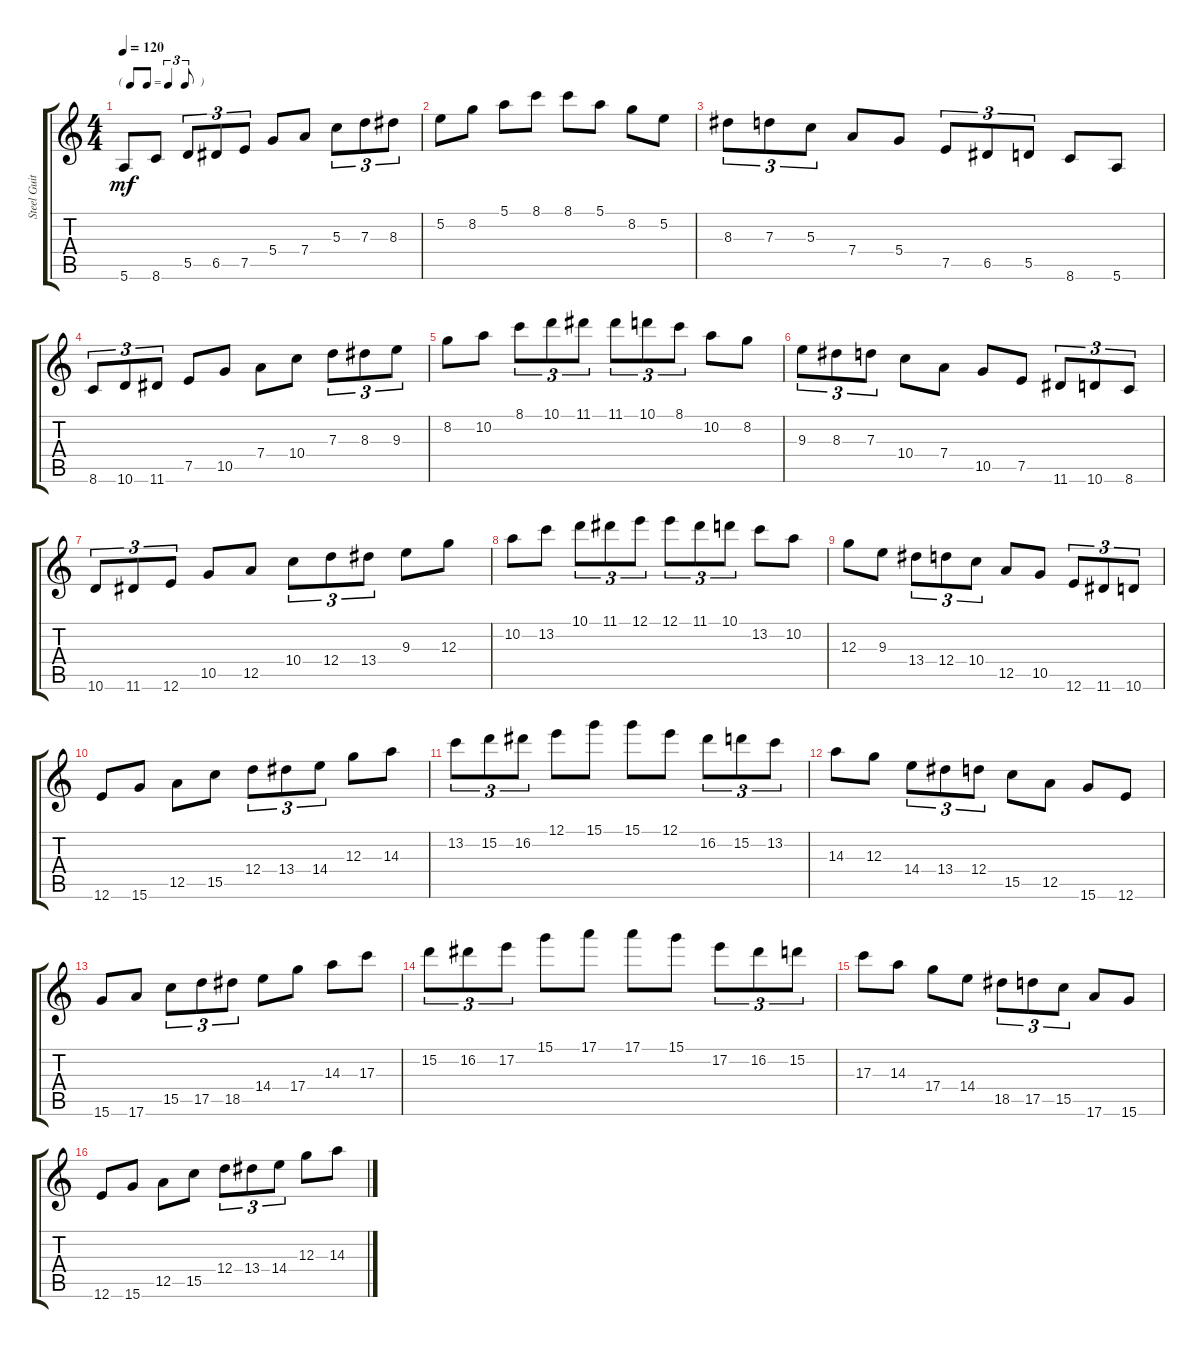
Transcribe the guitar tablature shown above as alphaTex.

\track ("Steel Guitar" "Steel Guit") {instrument acousticguitarsteel}
\staff {score tabs}
\tuning (E4 B3 G3 D3 A2 E2) {hide}
\ts (4 4)
\tf triplet8th
\tempo 120
\clef g2
\ks c
5.6.8{dy mf instrument acousticguitarsteel} 8.6.8 5.5.8{tu (3 2)} 6.5.8{tu (3 2)} 7.5.8{tu (3 2)} 5.4.8 7.4.8 5.3.8{tu (3 2)} 7.3.8{tu (3 2)} 8.3.8{tu (3 2)} |
5.2.8 8.2.8 5.1.8 8.1.8 8.1.8 5.1.8 8.2.8 5.2.8 |
8.3.8{tu (3 2)} 7.3.8{tu (3 2)} 5.3.8{tu (3 2)} 7.4.8 5.4.8 7.5.8{tu (3 2)} 6.5.8{tu (3 2)} 5.5.8{tu (3 2)} 8.6.8 5.6.8 |
8.6.8{tu (3 2)} 10.6.8{tu (3 2)} 11.6.8{tu (3 2)} 7.5.8 10.5.8 7.4.8 10.4.8 7.3.8{tu (3 2)} 8.3.8{tu (3 2)} 9.3.8{tu (3 2)} |
8.2.8 10.2.8 8.1.8{tu (3 2)} 10.1.8{tu (3 2)} 11.1.8{tu (3 2)} 11.1.8{tu (3 2)} 10.1.8{tu (3 2)} 8.1.8{tu (3 2)} 10.2.8 8.2.8 |
9.3.8{tu (3 2)} 8.3.8{tu (3 2)} 7.3.8{tu (3 2)} 10.4.8 7.4.8 10.5.8 7.5.8 11.6.8{tu (3 2)} 10.6.8{tu (3 2)} 8.6.8{tu (3 2)} |
10.6.8{tu (3 2)} 11.6.8{tu (3 2)} 12.6.8{tu (3 2)} 10.5.8 12.5.8 10.4.8{tu (3 2)} 12.4.8{tu (3 2)} 13.4.8{tu (3 2)} 9.3.8 12.3.8 |
10.2.8 13.2.8 10.1.8{tu (3 2)} 11.1.8{tu (3 2)} 12.1.8{tu (3 2)} 12.1.8{tu (3 2)} 11.1.8{tu (3 2)} 10.1.8{tu (3 2)} 13.2.8 10.2.8 |
12.3.8 9.3.8 13.4.8{tu (3 2)} 12.4.8{tu (3 2)} 10.4.8{tu (3 2)} 12.5.8 10.5.8 12.6.8{tu (3 2)} 11.6.8{tu (3 2)} 10.6.8{tu (3 2)} |
12.6.8 15.6.8 12.5.8 15.5.8 12.4.8{tu (3 2)} 13.4.8{tu (3 2)} 14.4.8{tu (3 2)} 12.3.8 14.3.8 |
13.2.8{tu (3 2)} 15.2.8{tu (3 2)} 16.2.8{tu (3 2)} 12.1.8 15.1.8 15.1.8 12.1.8 16.2.8{tu (3 2)} 15.2.8{tu (3 2)} 13.2.8{tu (3 2)} |
14.3.8 12.3.8 14.4.8{tu (3 2)} 13.4.8{tu (3 2)} 12.4.8{tu (3 2)} 15.5.8 12.5.8 15.6.8 12.6.8 |
15.6.8 17.6.8 15.5.8{tu (3 2)} 17.5.8{tu (3 2)} 18.5.8{tu (3 2)} 14.4.8 17.4.8 14.3.8 17.3.8 |
15.2.8{tu (3 2)} 16.2.8{tu (3 2)} 17.2.8{tu (3 2)} 15.1.8 17.1.8 17.1.8 15.1.8 17.2.8{tu (3 2)} 16.2.8{tu (3 2)} 15.2.8{tu (3 2)} |
17.3.8 14.3.8 17.4.8 14.4.8 18.5.8{tu (3 2)} 17.5.8{tu (3 2)} 15.5.8{tu (3 2)} 17.6.8 15.6.8 |
12.6.8 15.6.8 12.5.8 15.5.8 12.4.8{tu (3 2)} 13.4.8{tu (3 2)} 14.4.8{tu (3 2)} 12.3.8 14.3.8
